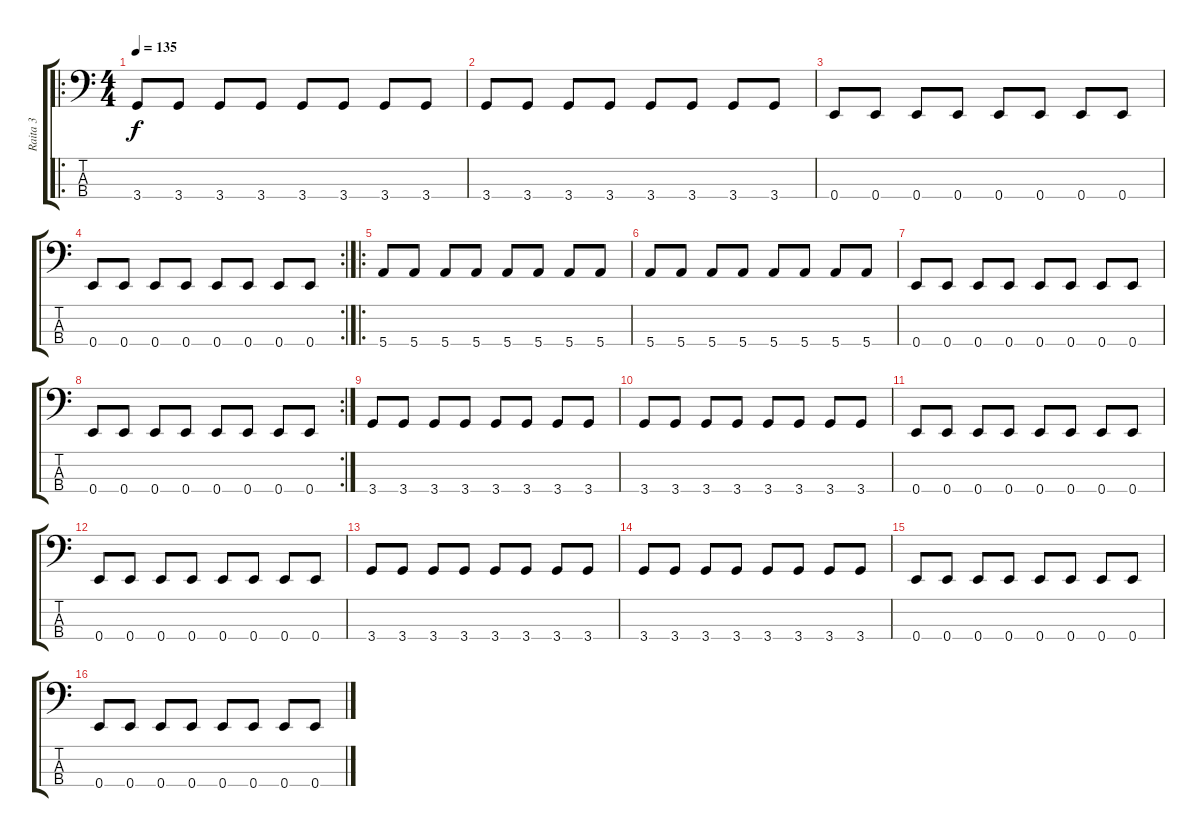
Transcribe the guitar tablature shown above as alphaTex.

\track ("Raita 3" "Raita 3") {instrument electricbassfinger}
\staff {score tabs}
\tuning (G2 D2 A1 E1) {hide}
\ro
\ts (4 4)
\tempo 135
\clef f4
\ks c
3.4.8{dy f instrument electricbassfinger} 3.4.8 3.4.8 3.4.8 3.4.8 3.4.8 3.4.8 3.4.8 |
3.4.8 3.4.8 3.4.8 3.4.8 3.4.8 3.4.8 3.4.8 3.4.8 |
0.4.8 0.4.8 0.4.8 0.4.8 0.4.8 0.4.8 0.4.8 0.4.8 |
\rc 2
0.4.8 0.4.8 0.4.8 0.4.8 0.4.8 0.4.8 0.4.8 0.4.8 |
\ro
5.4.8 5.4.8 5.4.8 5.4.8 5.4.8 5.4.8 5.4.8 5.4.8 |
5.4.8 5.4.8 5.4.8 5.4.8 5.4.8 5.4.8 5.4.8 5.4.8 |
0.4.8 0.4.8 0.4.8 0.4.8 0.4.8 0.4.8 0.4.8 0.4.8 |
\rc 2
0.4.8 0.4.8 0.4.8 0.4.8 0.4.8 0.4.8 0.4.8 0.4.8 |
3.4.8 3.4.8 3.4.8 3.4.8 3.4.8 3.4.8 3.4.8 3.4.8 |
3.4.8 3.4.8 3.4.8 3.4.8 3.4.8 3.4.8 3.4.8 3.4.8 |
0.4.8 0.4.8 0.4.8 0.4.8 0.4.8 0.4.8 0.4.8 0.4.8 |
0.4.8 0.4.8 0.4.8 0.4.8 0.4.8 0.4.8 0.4.8 0.4.8 |
3.4.8 3.4.8 3.4.8 3.4.8 3.4.8 3.4.8 3.4.8 3.4.8 |
3.4.8 3.4.8 3.4.8 3.4.8 3.4.8 3.4.8 3.4.8 3.4.8 |
0.4.8 0.4.8 0.4.8 0.4.8 0.4.8 0.4.8 0.4.8 0.4.8 |
0.4.8 0.4.8 0.4.8 0.4.8 0.4.8 0.4.8 0.4.8 0.4.8
